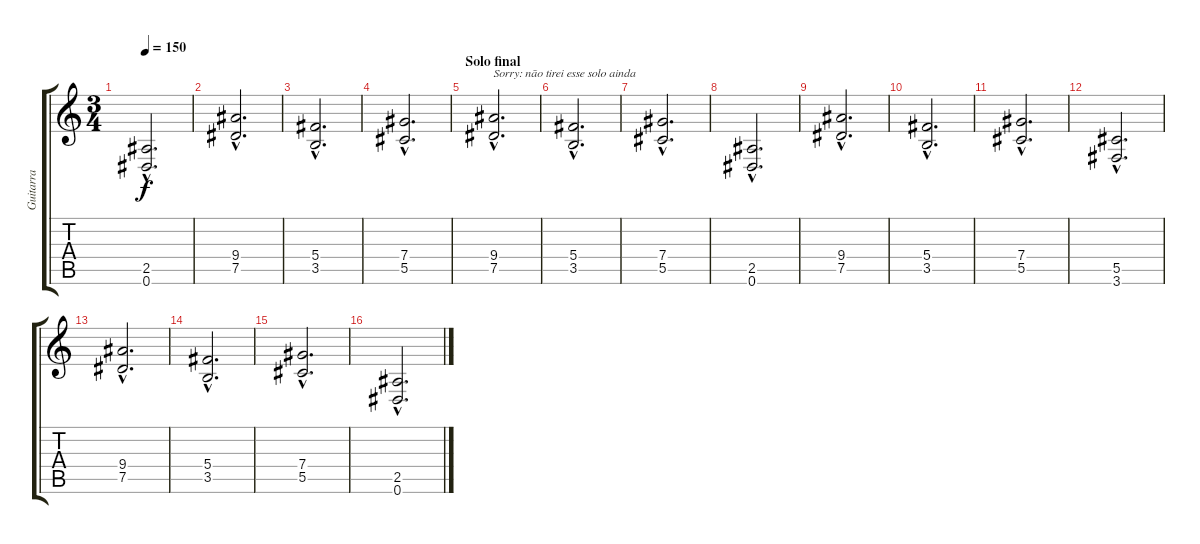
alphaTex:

\track ("Guitarra" "Guitarra") {instrument overdrivenguitar}
\staff {score tabs}
\tuning (Eb4 Bb3 Gb3 Db3 Ab2 Eb2) {hide}
\ts (3 4)
\tempo 150
\clef g2
\ks c
(2.5{hac} 0.6{hac}).2{d dy f} |
(9.4{hac} 7.5{hac}).2{d} |
(5.4{hac} 3.5{hac}).2{d} |
(7.4{hac} 5.5{hac}).2{d} |
\section ("" "Solo final")
(9.4{hac} 7.5{hac}).2{d txt "Sorry: não tirei esse solo ainda"} |
(5.4{hac} 3.5{hac}).2{d} |
(7.4{hac} 5.5{hac}).2{d} |
(2.5{hac} 0.6{hac}).2{d} |
(9.4{hac} 7.5{hac}).2{d} |
(5.4{hac} 3.5{hac}).2{d} |
(7.4{hac} 5.5{hac}).2{d} |
(5.5{hac} 3.6{hac}).2{d} |
(9.4{hac} 7.5{hac}).2{d} |
(5.4{hac} 3.5{hac}).2{d} |
(7.4{hac} 5.5{hac}).2{d} |
(2.5{hac} 0.6{hac}).2{d}
